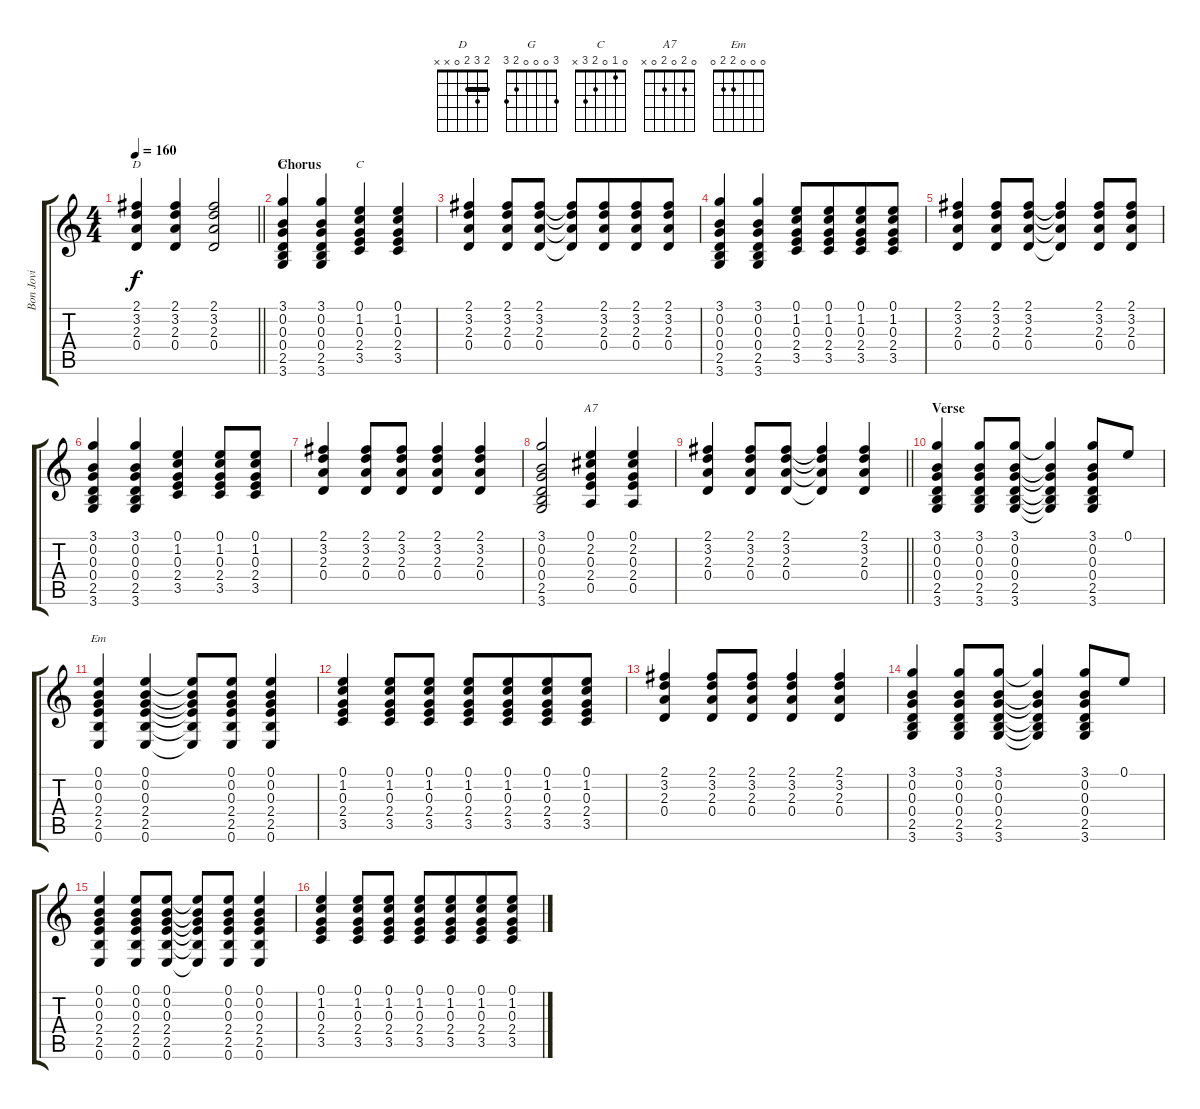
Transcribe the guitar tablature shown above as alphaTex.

\track ("Bon Jovi" "Bon Jovi") {instrument acousticguitarsteel}
\staff {score tabs}
\tuning (E4 B3 G3 D3 A2 E2) {hide}
\chord ("D" 2 3 2 0 x x) {barre 2}
\chord ("G" 3 0 0 0 2 3)
\chord ("C" 0 1 0 2 3 x)
\chord ("A7" 0 2 0 2 0 x)
\chord ("Em" 0 0 0 2 2 0)
\ts (4 4)
\tempo 160
\clef g2
\barLineRight lightlight
\ks c
(2.1 3.2 2.3 0.4).4{ch "D" dy f} (2.1 3.2 2.3 0.4).4 (2.1 3.2 2.3 0.4).2 |
\section ("" "Chorus")
(3.1 0.2 0.3 0.4 2.5 3.6).4{ch "G"} (3.1 0.2 0.3 0.4 2.5 3.6).4 (0.1 1.2 0.3 2.4 3.5).4{ch "C"} (0.1 1.2 0.3 2.4 3.5).4 |
(2.1 3.2 2.3 0.4).4 (2.1 3.2 2.3 0.4).8 (2.1 3.2 2.3 0.4).8 (2.1{t} 3.2{t} 2.3{t} 0.4{t}).8 (2.1 3.2 2.3 0.4).8{beam merge} (2.1 3.2 2.3 0.4).8 (2.1 3.2 2.3 0.4).8 |
(3.1 0.2 0.3 0.4 2.5 3.6).4 (3.1 0.2 0.3 0.4 2.5 3.6).4 (0.1 1.2 0.3 2.4 3.5).8 (0.1 1.2 0.3 2.4 3.5).8{beam merge} (0.1 1.2 0.3 2.4 3.5).8 (0.1 1.2 0.3 2.4 3.5).8 |
(2.1 3.2 2.3 0.4).4 (2.1 3.2 2.3 0.4).8 (2.1 3.2 2.3 0.4).8 (2.1{t} 3.2{t} 2.3{t} 0.4{t}).4 (2.1 3.2 2.3 0.4).8 (2.1 3.2 2.3 0.4).8 |
(3.1 0.2 0.3 0.4 2.5 3.6).4 (3.1 0.2 0.3 0.4 2.5 3.6).4 (0.1 1.2 0.3 2.4 3.5).4 (0.1 1.2 0.3 2.4 3.5).8 (0.1 1.2 0.3 2.4 3.5).8 |
(2.1 3.2 2.3 0.4).4 (2.1 3.2 2.3 0.4).8 (2.1 3.2 2.3 0.4).8 (2.1 3.2 2.3 0.4).4 (2.1 3.2 2.3 0.4).4 |
(3.1 0.2 0.3 0.4 2.5 3.6).2 (0.1 2.2 0.3 2.4 0.5).4{ch "A7"} (0.1 2.2 0.3 2.4 0.5).4 |
\barLineRight lightlight
(2.1 3.2 2.3 0.4).4 (2.1 3.2 2.3 0.4).8 (2.1 3.2 2.3 0.4).8 (2.1{t} 3.2{t} 2.3{t} 0.4{t}).4 (2.1 3.2 2.3 0.4).4 |
\section ("" "Verse")
(3.1 0.2 0.3 0.4 2.5 3.6).4 (3.1 0.2 0.3 0.4 2.5 3.6).8 (3.1 0.2 0.3 0.4 2.5 3.6).8 (3.1{t} 0.2{t} 0.3{t} 0.4{t} 2.5{t} 3.6{t}).4 (3.1 0.2 0.3 0.4 2.5 3.6).8 0.1.8 |
(0.1 0.2 0.3 2.4 2.5 0.6).4{ch "Em"} (0.1 0.2 0.3 2.4 2.5 0.6).4 (0.1{t} 0.2{t} 0.3{t} 2.4{t} 2.5{t} 0.6{t}).8 (0.1 0.2 0.3 2.4 2.5 0.6).8 (0.1 0.2 0.3 2.4 2.5 0.6).4 |
(0.1 1.2 0.3 2.4 3.5).4 (0.1 1.2 0.3 2.4 3.5).8 (0.1 1.2 0.3 2.4 3.5).8 (0.1 1.2 0.3 2.4 3.5).8 (0.1 1.2 0.3 2.4 3.5).8{beam merge} (0.1 1.2 0.3 2.4 3.5).8 (0.1 1.2 0.3 2.4 3.5).8 |
(2.1 3.2 2.3 0.4).4 (2.1 3.2 2.3 0.4).8 (2.1 3.2 2.3 0.4).8 (2.1 3.2 2.3 0.4).4 (2.1 3.2 2.3 0.4).4 |
(3.1 0.2 0.3 0.4 2.5 3.6).4 (3.1 0.2 0.3 0.4 2.5 3.6).8 (3.1 0.2 0.3 0.4 2.5 3.6).8 (3.1{t} 0.2{t} 0.3{t} 0.4{t} 2.5{t} 3.6{t}).4 (3.1 0.2 0.3 0.4 2.5 3.6).8 0.1.8 |
(0.1 0.2 0.3 2.4 2.5 0.6).4 (0.1 0.2 0.3 2.4 2.5 0.6).8 (0.1 0.2 0.3 2.4 2.5 0.6).8 (0.1{t} 0.2{t} 0.3{t} 2.4{t} 2.5{t} 0.6{t}).8 (0.1 0.2 0.3 2.4 2.5 0.6).8 (0.1 0.2 0.3 2.4 2.5 0.6).4 |
(0.1 1.2 0.3 2.4 3.5).4 (0.1 1.2 0.3 2.4 3.5).8 (0.1 1.2 0.3 2.4 3.5).8 (0.1 1.2 0.3 2.4 3.5).8 (0.1 1.2 0.3 2.4 3.5).8{beam merge} (0.1 1.2 0.3 2.4 3.5).8 (0.1 1.2 0.3 2.4 3.5).8
